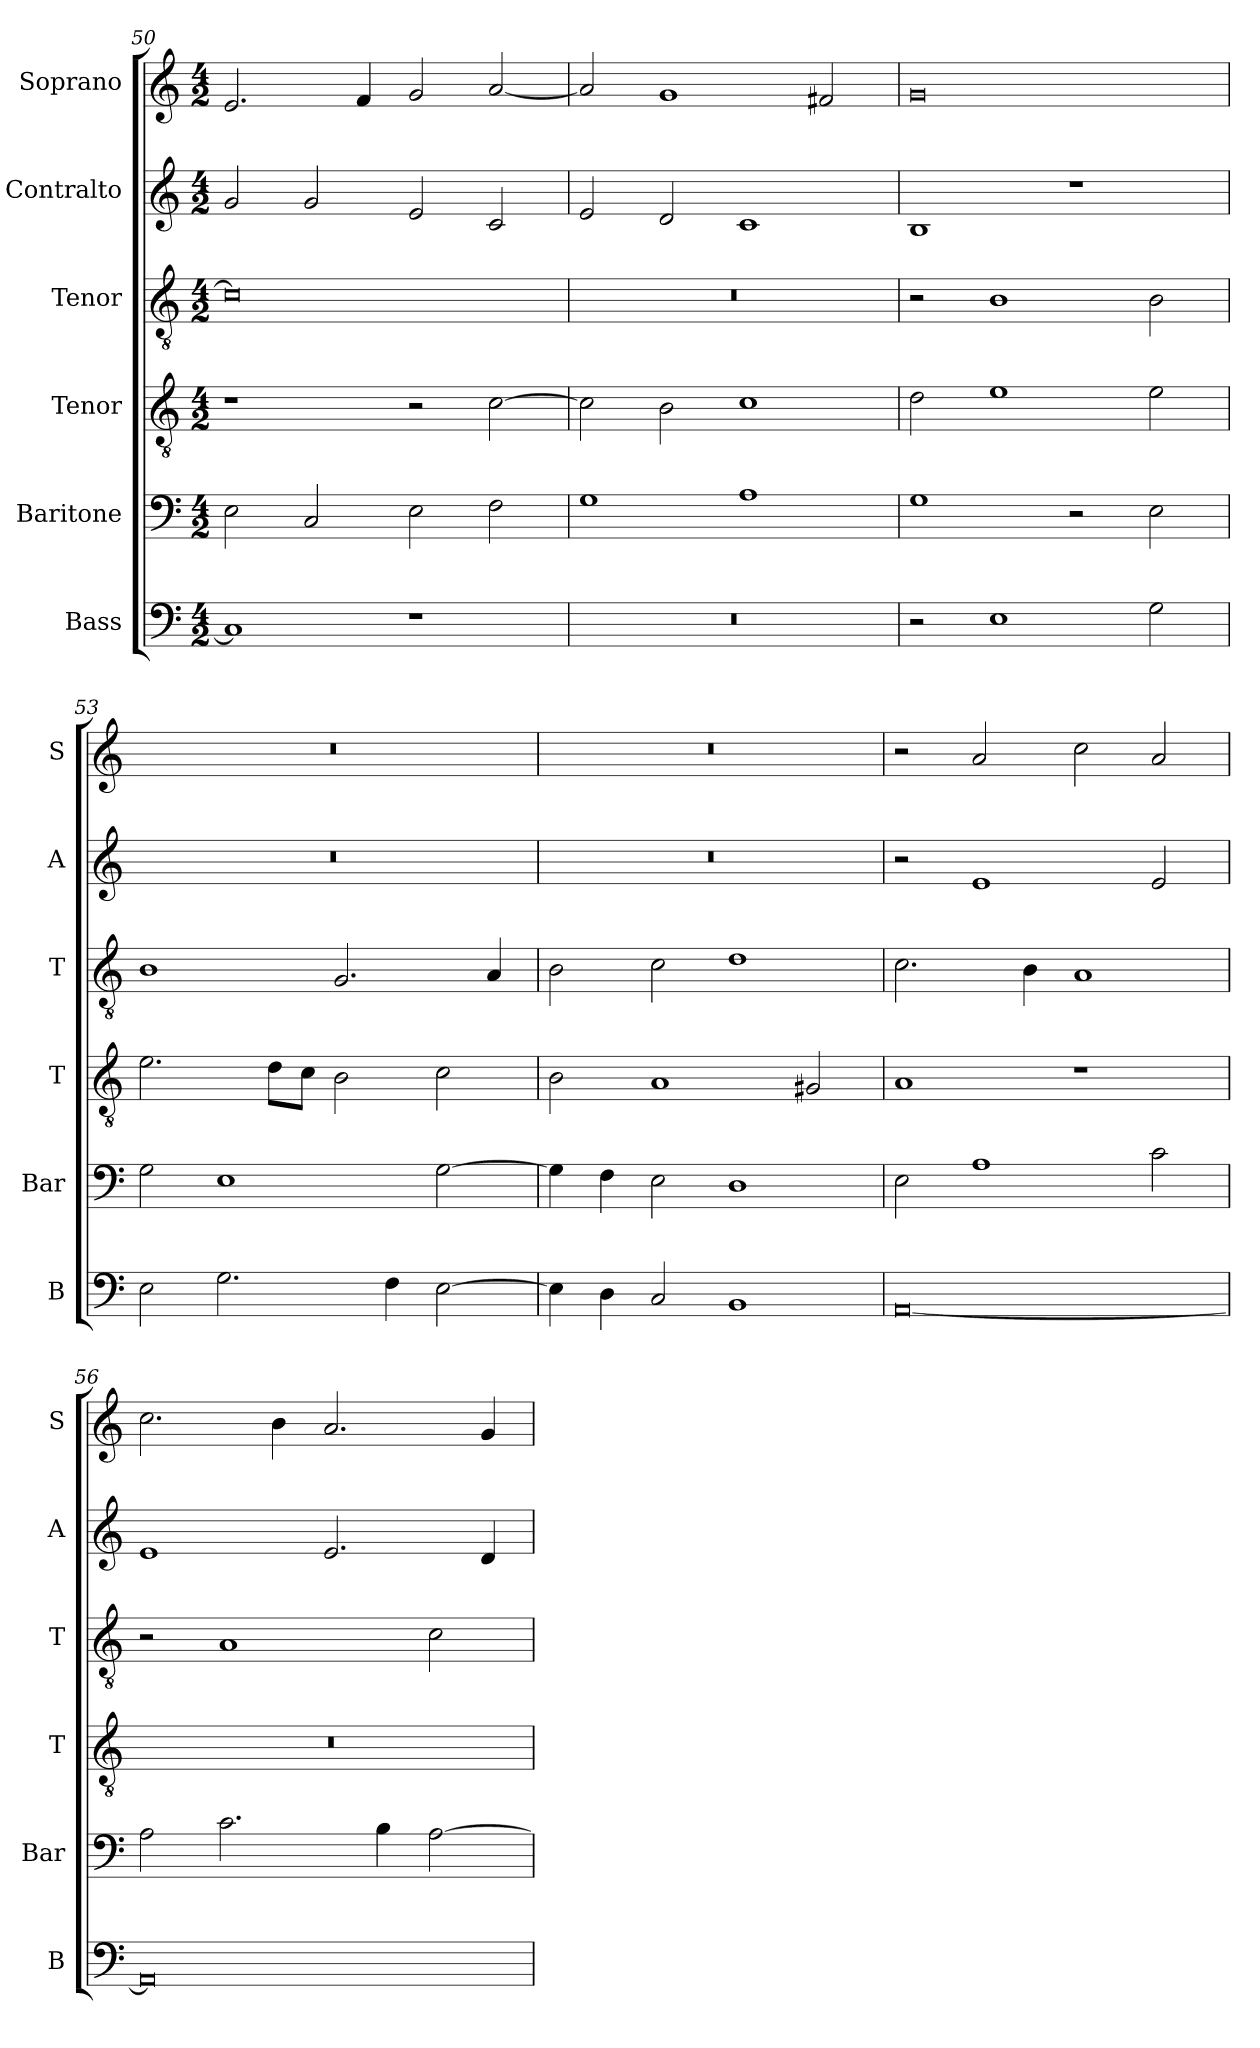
**kern	**kern	**kern	**kern	**kern	**kern
*part6	*part5	*part4	*part3	*part2	*part1
*staff6	*staff5	*staff4	*staff3	*staff2	*staff1
*I"Bass	*I"Baritone	*I"Tenor	*I"Tenor	*I"Contralto	*I"Soprano
*I'B	*I'Bar	*I'T	*I'T	*I'A	*I'S
*clefF4	*clefF4	*clefGv2	*clefGv2	*clefG2	*clefG2
*k[]	*k[]	*k[]	*k[]	*k[]	*k[]
*E:phr	*E:phr	*E:phr	*E:phr	*E:phr	*E:phr
*M4/2	*M4/2	*M4/2	*M4/2	*M4/2	*M4/2
=50	=50	=50	=50	=50	=50
1C]	2E	1r	0c]	2g	2.e
.	2C	.	.	2g	.
.	.	.	.	.	4f
1r	2E	2r	.	2e	2g
.	2F	[2c	.	2c	[2a
=51	=51	=51	=51	=51	=51
0r	1G	2c]	0r	2e	2a]
.	.	2B	.	2d	1g
.	1A	1c	.	1c	.
.	.	.	.	.	2f#X
=52	=52	=52	=52	=52	=52
2r	1G	2d	2r	1B	0g
1E	.	1e	1B	.	.
.	2r	.	.	1r	.
2G	2E	2e	2B	.	.
=53	=53	=53	=53	=53	=53
2E	2G	2.e	1B	0r	0r
2.G	1E	.	.	.	.
.	.	8d\L	.	.	.
.	.	8c\J	.	.	.
.	.	2B	2.G	.	.
4F	.	.	.	.	.
[2E	[2G	2c	.	.	.
.	.	.	4A	.	.
=54	=54	=54	=54	=54	=54
4E]	4G]	2B	2B	0r	0r
4D	4F	.	.	.	.
2C	2E	1A	2c	.	.
1BB	1D	.	1d	.	.
.	.	2G#X	.	.	.
=55	=55	=55	=55	=55	=55
[0AA	2E	1A	2.c	2r	2r
.	1A	.	.	1e	2a
.	.	.	4B	.	.
.	.	1r	1A	.	2cc
.	2c	.	.	2e	2a
=56	=56	=56	=56	=56	=56
0AA]	2A	0r	2r	1e	2.cc
.	2.c	.	1A	.	.
.	.	.	.	.	4b
.	.	.	.	2.e	2.a
.	4B	.	.	.	.
.	[2A	.	2c	.	.
.	.	.	.	4d	4g
=	=	=	=	=	=
*-	*-	*-	*-	*-	*-
